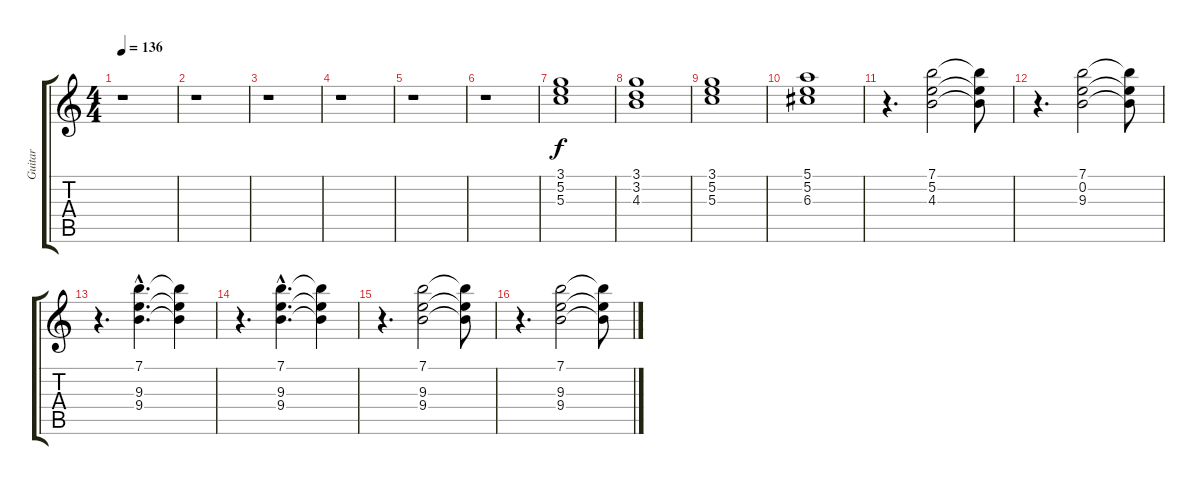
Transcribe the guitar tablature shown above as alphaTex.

\track ("Guitar" "Guitar") {instrument distortionguitar}
\staff {score tabs}
\tuning (E4 B3 G3 D3 A2 E2) {hide}
\ts (4 4)
\tempo 136
\clef g2
\ks c
r.1{dy f} |
r.1 |
r.1 |
r.1 |
r.1 |
r.1 |
(3.1 5.2 5.3).1 |
(3.1 3.2 4.3).1 |
(3.1 5.2 5.3).1 |
(5.1 5.2 6.3).1 |
r.4{d} (7.1 5.2 4.3).2 (7.1{t} 5.2{t} 4.3{t}).8 |
r.4{d} (7.1 0.2 9.3).2 (7.1{t} 0.2{t} 9.3{t}).8 |
r.4{d} (7.1{hac} 9.3{hac} 9.4{hac}).4{d} (7.1{t} 9.3{t} 9.4{t}).4 |
r.4{d} (7.1{hac} 9.3{hac} 9.4{hac}).4{d} (7.1{t} 9.3{t} 9.4{t}).4 |
r.4{d} (7.1 9.3 9.4).2 (7.1{t} 9.3{t} 9.4{t}).8 |
r.4{d} (7.1 9.3 9.4).2 (7.1{t} 9.3{t} 9.4{t}).8
